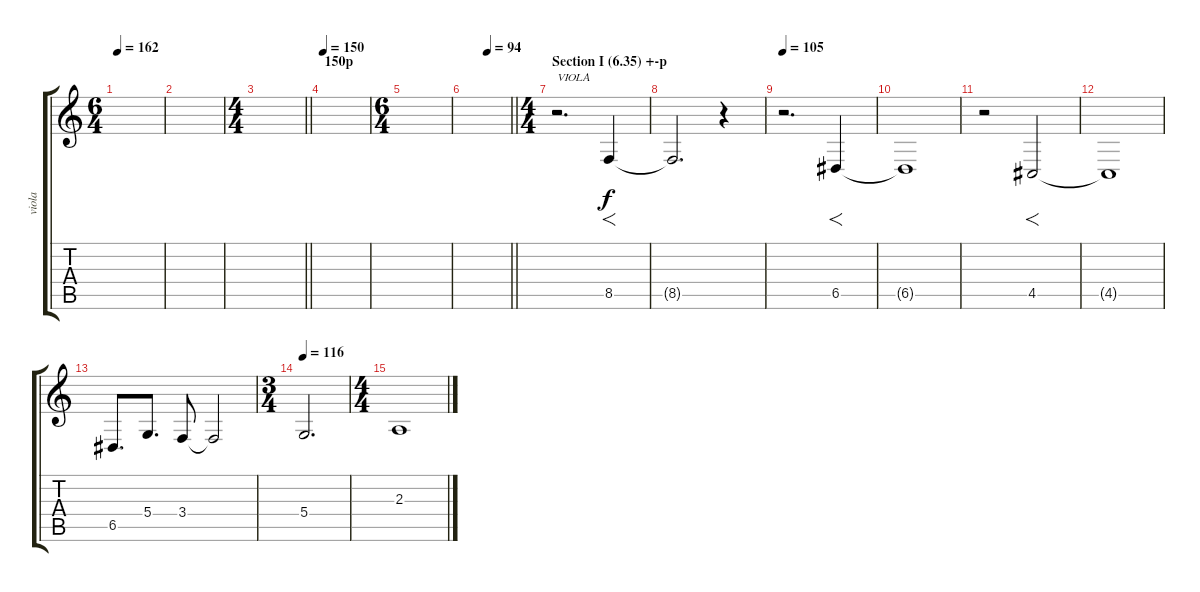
\track ("viola" "viola") {instrument viola}
\staff {score tabs}
\tuning (E4 B3 G3 D3 A2 E2) {hide}
\ts (6 4)
\tempo 162
\clef g2
\ks c
|
|
\ts (4 4)
\barLineRight lightlight
|
\section ("" "150p")
\tempo 150
|
\ts (6 4)
|
\tempo (94 0.5)
\barLineRight lightlight
|
\ts (4 4)
\section ("" "Section I (6.35) +-p")
r.2{d txt "VIOLA" instrument viola} 8.5.4{f dy f} |
8.5{t}.2{d} r.4 |
\tempo 105
r.2{d} 6.5.4{f} |
6.5{t}.1 |
r.2 4.5.2{f} |
4.5{t}.1 |
6.5.8{d} 5.4.8{d} 3.4.8 3.4{t}.2 |
\ts (3 4)
\tempo 116
5.4.2{d} |
\ts (4 4)
2.3.1
